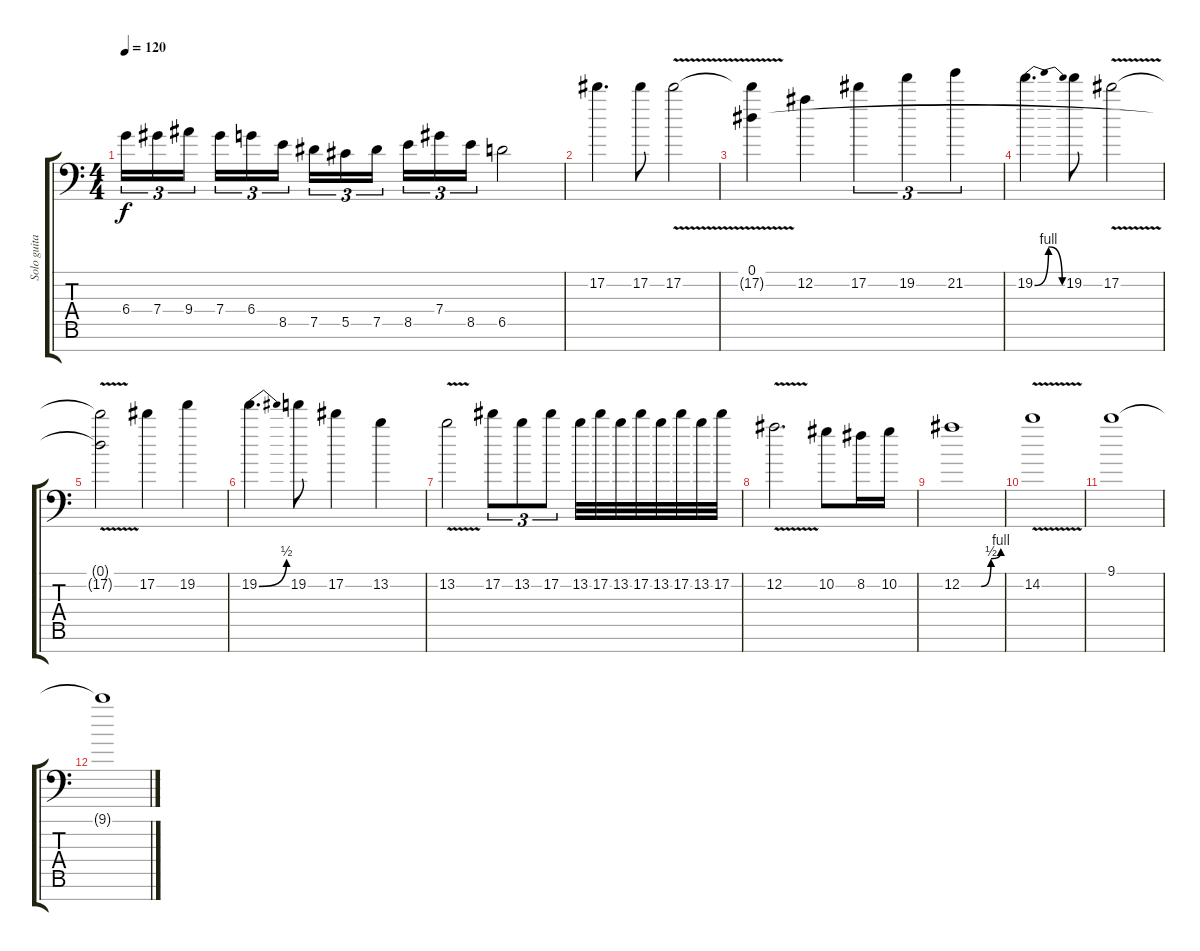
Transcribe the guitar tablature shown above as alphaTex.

\track ("Solo guitar" "Solo guita") {instrument distortionguitar}
\staff {score tabs}
\tuning (Eb4 Bb3 Gb3 Db3 Ab2 Eb2 Bb1) {hide}
\ts (4 4)
\tempo 120
\clef f4
\ks c
6.4.16{tu (3 2) dy f} 7.4.16{tu (3 2)} 9.4.16{tu (3 2) beam splitsecondary} 7.4.16{tu (3 2)} 6.4.16{tu (3 2)} 8.5.16{tu (3 2)} 7.5.16{tu (3 2)} 5.5.16{tu (3 2)} 7.5.16{tu (3 2) beam splitsecondary} 8.5.16{tu (3 2)} 7.4.16{tu (3 2)} 8.5.16{tu (3 2)} 6.5.2 |
17.2.4{d} 17.2.8 17.2{v}.2 |
(0.1 17.2{t}).4 12.2.4 17.2.4{tu (3 2)} 19.2.4{tu (3 2)} 21.2.4{tu (3 2)} |
19.2{be (bendrelease 0 0 15 4 46 4 60 0)}.4{d} 19.2.8 17.2{v}.2 |
(0.1{t} 17.2{t}).2 17.2.4 19.2.4 |
19.2{be (bend 0 0 60 2)}.4{d} 19.2.8 17.2.4 13.2.4 |
13.2{v}.2 17.2.8{tu (3 2)} 13.2.8{tu (3 2)} 17.2.8{tu (3 2)} 13.2.32 17.2.32 13.2.32 17.2.32 13.2.32 17.2.32 13.2.32 17.2.32 |
12.2{v}.2{d} 10.2.8 8.2.16 10.2.16 |
12.2{be (custom 0 0 15 0 30 0 45 2 60 4)}.1 |
14.2{v}.1 |
9.1.1 |
9.1{t}.1
